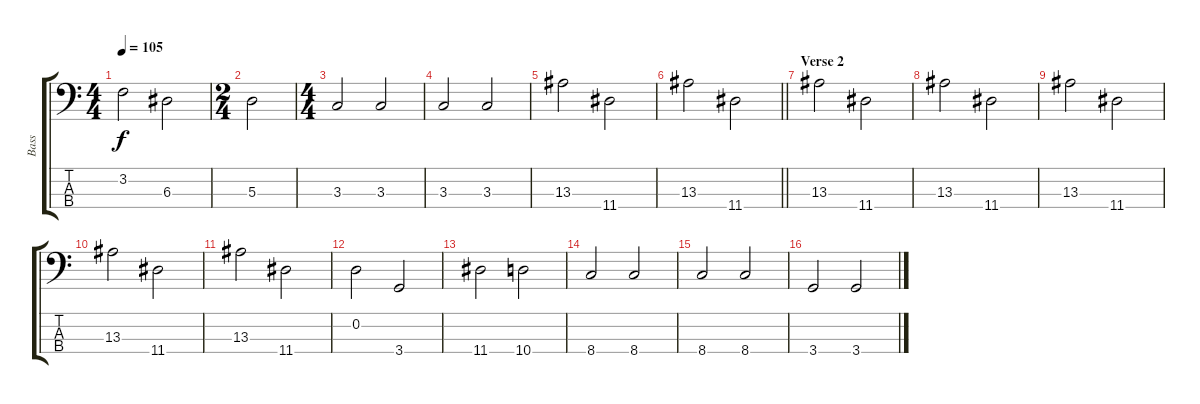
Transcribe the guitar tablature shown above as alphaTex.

\track ("Bass" "Bass") {instrument electricbasspick}
\staff {score tabs}
\tuning (G2 D2 A1 E1) {hide}
\ts (4 4)
\tempo 105
\clef f4
\ks c
3.2.2{dy f} 6.3.2 |
\ts (2 4)
5.3.2 |
\ts (4 4)
3.3.2 3.3.2 |
3.3.2 3.3.2 |
13.3.2 11.4.2 |
\barLineRight lightlight
13.3.2 11.4.2 |
\section ("" "Verse 2")
13.3.2 11.4.2 |
13.3.2 11.4.2 |
13.3.2 11.4.2 |
13.3.2 11.4.2 |
13.3.2 11.4.2 |
0.2.2 3.4.2 |
11.4.2 10.4.2 |
8.4.2 8.4.2 |
8.4.2 8.4.2 |
3.4.2 3.4.2
